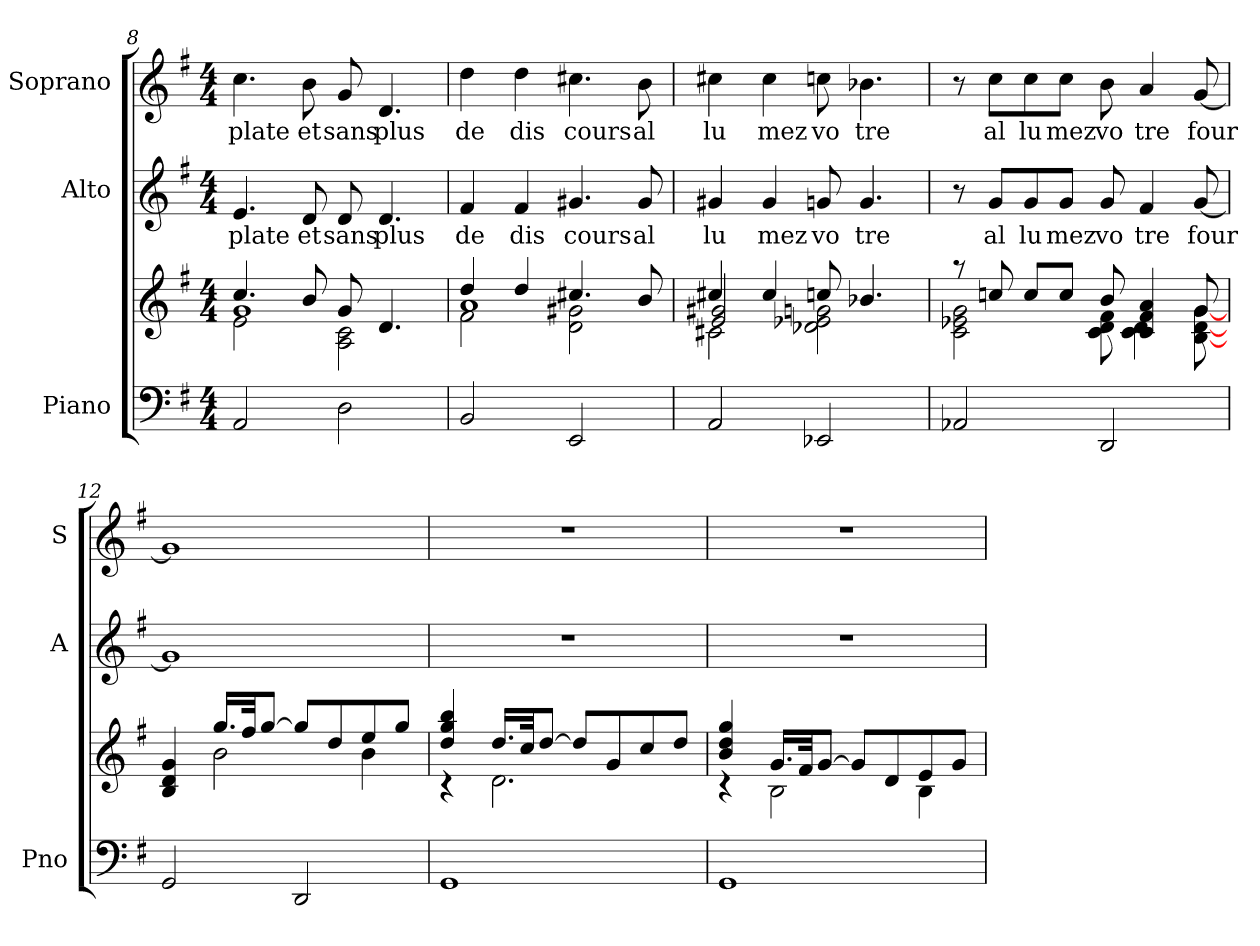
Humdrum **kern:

**kern	**kern	**kern	**text	**kern	**text
*part3	*part3	*part2	*part2	*part1	*part1
*staff4	*staff3	*staff2	*staff2	*staff1	*staff1
*I"Piano	*	*I"Alto	*	*I"Soprano	*
*I'Pno	*	*I'A	*	*I'S	*
*clefF4	*clefG2	*clefG2	*	*clefG2	*
*k[f#]	*k[f#]	*k[f#]	*	*k[f#]	*
*G:	*G:	*G:	*	*G:	*
*M4/4	*M4/4	*M4/4	*	*M4/4	*
=8	=8	=8	=8	=8	=8
*	*^	*	*	*	*
*	*	*^	*	*	*	*
!	!	!	!	!	!LO:LY:b	!	!
!	!	!	!	!	!	!	!LO:LY:b
2AA/	4.cc/	1g	2e\	4.e/	plate	4.cc\	plate
!	!	!	!	!	!LO:LY:b	!	!
!	!	!	!	!	!	!	!LO:LY:b
.	8b/	.	.	8d/	et	8b\	et
!	!	!	!	!	!LO:LY:b	!	!
!	!	!	!	!	!	!	!LO:LY:b
2D\	8g/	.	2A\ 2c\	8d/	sans	8g/	sans
!	!	!	!	!	!LO:LY:b	!	!
!	!	!	!	!	!	!	!LO:LY:b
.	4.d/	.	.	4.d/	plus	4.d/	plus
!!LO:LB:g=z
=9	=9	=9	=9	=9	=9	=9	=9
!	!	!	!	!	!LO:LY:b	!	!
!	!	!	!	!	!	!	!LO:LY:b
2BB/	4dd/	1a	2f#\	4f#/	de	4dd\	de
!	!	!	!	!	!LO:LY:b	!	!
!	!	!	!	!	!	!	!LO:LY:b
.	4dd/	.	.	4f#/	dis	4dd\	dis
!	!	!	!	!	!LO:LY:b	!	!
!	!	!	!	!	!	!	!LO:LY:b
2EE/	4.cc#X/	.	2d\ 2g#X\	4.g#X/	cours	4.cc#X\	cours
!	!	!	!	!	!LO:LY:b	!	!
!	!	!	!	!	!	!	!LO:LY:b
.	8b/	.	.	8g#/	al	8b\	al
=10	=10	=10	=10	=10	=10	=10	=10
!	!	!	!	!	!LO:LY:b	!	!
!	!	!	!	!	!	!	!LO:LY:b
2AA/	4cc#X/	2e/ 2g#X/	2c#X\	4g#X/	lu	4cc#X\	lu
!	!	!	!	!	!LO:LY:b	!	!
!	!	!	!	!	!	!	!LO:LY:b
.	4cc#/	.	.	4g#/	mez	4cc#\	mez
!	!	!	!	!	!LO:LY:b	!	!
!	!	!	!	!	!	!	!LO:LY:b
2EE-X/	8ccn/	2ryy	2d-X\ 2e-X\ 2gn\	8gn/	vo	8ccn\	vo
!	!	!	!	!	!LO:LY:b	!	!
!	!	!	!	!	!	!	!LO:LY:b
.	4.b-X/	.	.	4.g/	tre	4.b-X\	tre
*	*	*v	*v	*	*	*	*
=11	=11	=11	=11	=11	=11	=11
2AA-X/	8raa	2c\ 2e-X\ 2g\	8r	.	8r	.
!	!	!	!	!LO:LY:b	!	!
!	!	!	!	!	!	!LO:LY:b
.	8ccn/	.	8g/L	al	8cc\L	al
!	!	!	!	!LO:LY:b	!	!
!	!	!	!	!	!	!LO:LY:b
.	8cc/L	.	8g/	lu	8cc\	lu
!	!	!	!	!LO:LY:b	!	!
!	!	!	!	!	!	!LO:LY:b
.	8cc/J	.	8g/J	mez	8cc\J	mez
!	!	!	!	!LO:LY:b	!	!
!	!	!	!	!	!	!LO:LY:b
2DD/	8b/	8c\ 8d\ 8f#\	8g/	vo	8b\	vo
!	!	!	!	!LO:LY:b	!	!
!	!	!	!	!	!	!LO:LY:b
.	4c/ 4f#/ 4a/	4c\ 4d\	4f#/	tre	4a/	tre
!	!	!	!	!LO:LY:b	!	!
!	!	!	!	!	!	!LO:LY:b
.	8g/	[<8B\ [<8d\ [<8g\	[8g/	four	[8g/	four
=12	=12	=12	=12	=12	=12	=12
2GG/	4B/ 4d/ 4g/	4ryy	1g]	.	1g]	.
.	16.gg/LL	2b\	.	.	.	.
.	32ff#/Jk	.	.	.	.	.
.	[>8gg/J	.	.	.	.	.
2DD/	8gg/L]	.	.	.	.	.
.	8dd/	.	.	.	.	.
.	8ee/	4b\	.	.	.	.
.	8gg/J	.	.	.	.	.
!!LO:PB:g=z
=13	=13	=13	=13	=13	=13	=13
1GG	4dd/ 4gg/ 4bb/	4rc	1r	.	1r	.
.	16.dd/LL	2.d\	.	.	.	.
.	32cc/Jk	.	.	.	.	.
.	[>8dd/J	.	.	.	.	.
.	8dd/L]	.	.	.	.	.
.	8g/	.	.	.	.	.
.	8cc/	.	.	.	.	.
.	8dd/J	.	.	.	.	.
=14	=14	=14	=14	=14	=14	=14
1GG	4b/ 4dd/ 4gg/	4rc	1r	.	1r	.
.	16.g/LL	2B\	.	.	.	.
.	32f#/Jk	.	.	.	.	.
.	[>8g/J	.	.	.	.	.
.	8g/L]	.	.	.	.	.
.	8d/	.	.	.	.	.
.	8e/	4B\	.	.	.	.
.	8g/J	.	.	.	.	.
*	*v	*v	*	*	*	*
=	=	=	=	=	=
*-	*-	*-	*-	*-	*-
